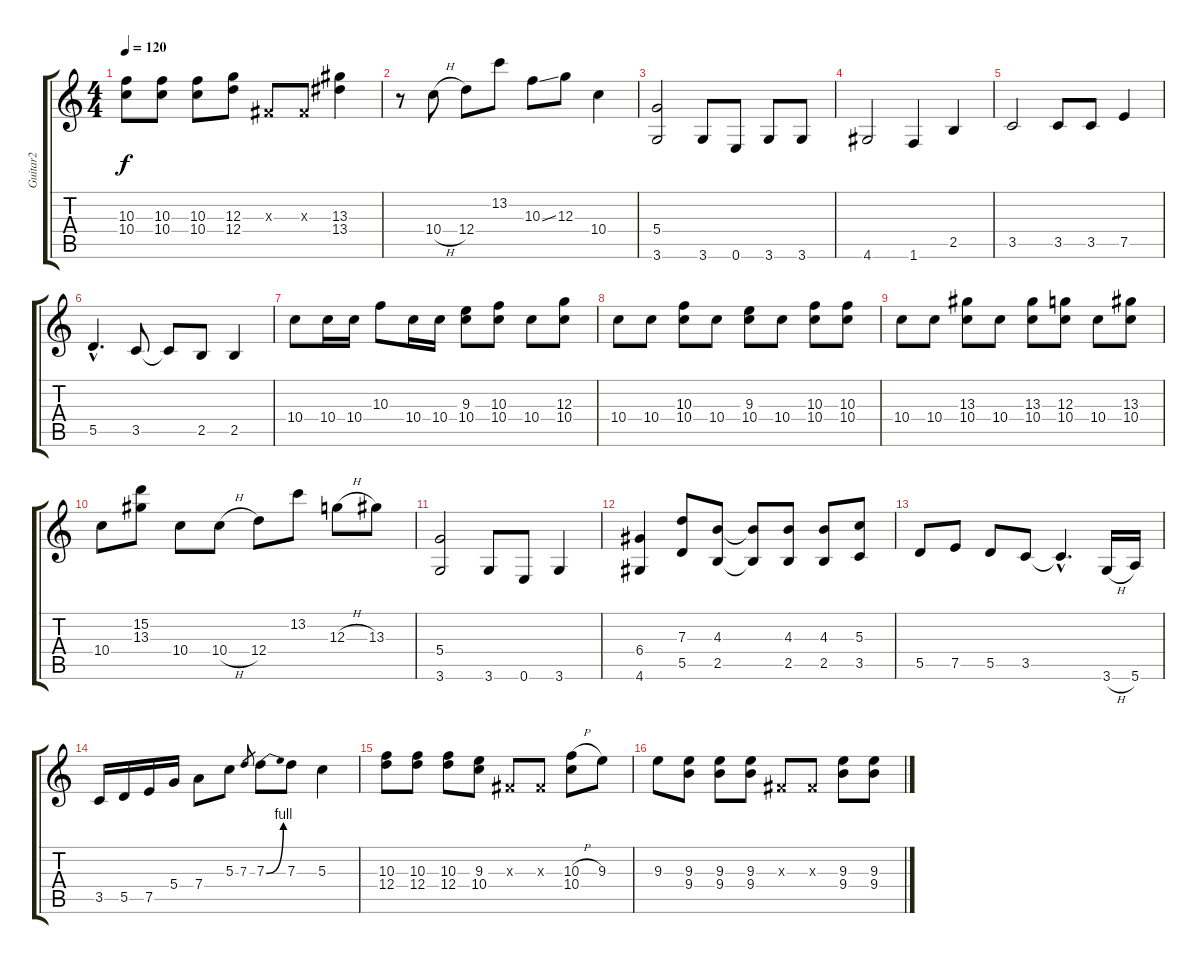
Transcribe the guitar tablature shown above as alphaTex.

\track ("Guitar2" "Guitar2") {instrument distortionguitar}
\staff {score tabs}
\tuning (E4 B3 G3 D3 A2 E2) {hide}
\ts (4 4)
\tempo 120
\clef g2
\ks c
(10.3 10.4).8{dy f} (10.3 10.4).8 (10.3 10.4).8 (12.3 12.4).8 -1.3{x}.8 -1.3{x}.8 (13.3 13.4).4 |
r.8 10.4{h}.8 12.4.8 13.2.8 10.3{ss}.8 12.3.8 10.4.4 |
(5.4 3.6).2 3.6.8 0.6.8 3.6.8 3.6.8 |
4.6.2 1.6.4 2.5.4 |
3.5.2 3.5.8 3.5.8 7.5.4 |
5.5{hac}.4{d} 3.5.8 3.5{t}.8 2.5.8 2.5.4 |
10.4.8 10.4.16 10.4.16 10.3.8 10.4.16 10.4.16 (9.3 10.4).8 (10.3 10.4).8 10.4.8 (12.3 10.4).8 |
10.4.8 10.4.8 (10.3 10.4).8 10.4.8 (9.3 10.4).8 10.4.8 (10.3 10.4).8 (10.3 10.4).8 |
10.4.8 10.4.8 (13.3 10.4).8 10.4.8 (13.3 10.4).8 (12.3 10.4).8 10.4.8 (13.3 10.4).8 |
10.4.8 (15.2 13.3).8 10.4.8 10.4{h}.8 12.4.8 13.2.8 12.3{h}.8 13.3.8 |
(5.4 3.6).2 3.6.8 0.6.8 3.6.4 |
(6.4 4.6).4 (7.3 5.5).8 (4.3 2.5).8 (4.3{t} 2.5{t}).8 (4.3 2.5).8 (4.3 2.5).8 (5.3 3.5).8 |
5.5.8 7.5.8 5.5.8 3.5.8 3.5{hac t}.4{d} 3.6{h}.16 5.6.16 |
3.5.16 5.5.16 7.5.16 5.4.16 7.4.8 5.3.8 7.3.8{gr} 7.3{be (bend 0 0 60 4)}.8 7.3.8 5.3.4 |
(10.3 12.4).8 (10.3 12.4).8 (10.3 12.4).8 (9.3 10.4).8 -1.3{x}.8 -1.3{x}.8 (10.3{h} 10.4).8 9.3.8 |
9.3.8 (9.3 9.4).8 (9.3 9.4).8 (9.3 9.4).8 -1.3{x}.8 -1.3{x}.8 (9.3 9.4).8 (9.3 9.4).8
